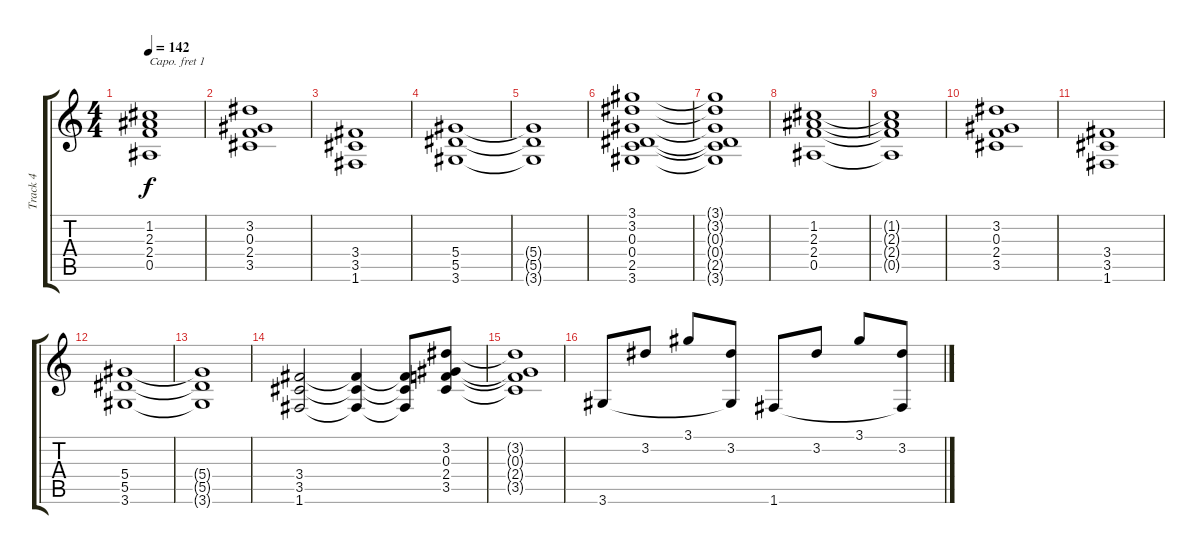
\track ("Track 4" "Track 4") {instrument acousticguitarsteel}
\staff {score tabs}
\capo 1
\tuning (E4 B3 G3 D3 A2 E2) {hide}
\ts (4 4)
\tempo 142
\clef g2
\ks c
(1.2{t} 2.3{t} 2.4{t} 0.5{t}).1{dy f} |
(3.2 0.3 2.4 3.5).1 |
(3.4 3.5 1.6).1 |
(5.4 5.5 3.6).1 |
(5.4{t} 5.5{t} 3.6{t}).1 |
(3.1 3.2 0.3 0.4 2.5 3.6).1 |
(3.1{t} 3.2{t} 0.3{t} 0.4{t} 2.5{t} 3.6{t}).1 |
(1.2 2.3 2.4 0.5).1 |
(1.2{t} 2.3{t} 2.4{t} 0.5{t}).1 |
(3.2 0.3 2.4 3.5).1 |
(3.4 3.5 1.6).1 |
(5.4 5.5 3.6).1 |
(5.4{t} 5.5{t} 3.6{t}).1 |
(3.4 3.5 1.6).2 (3.4{t} 3.5{t} 1.6{t}).4 (3.4{t} 3.5{t} 1.6{t}).8 (3.2 0.3 2.4 3.5).8 |
(3.2{t} 0.3{t} 2.4{t} 3.5{t}).1 |
3.6.8 3.2.8 3.1.8 (3.2 3.6{t}).8 1.6.8 3.2.8 3.1.8 (3.2 1.6{t}).8
